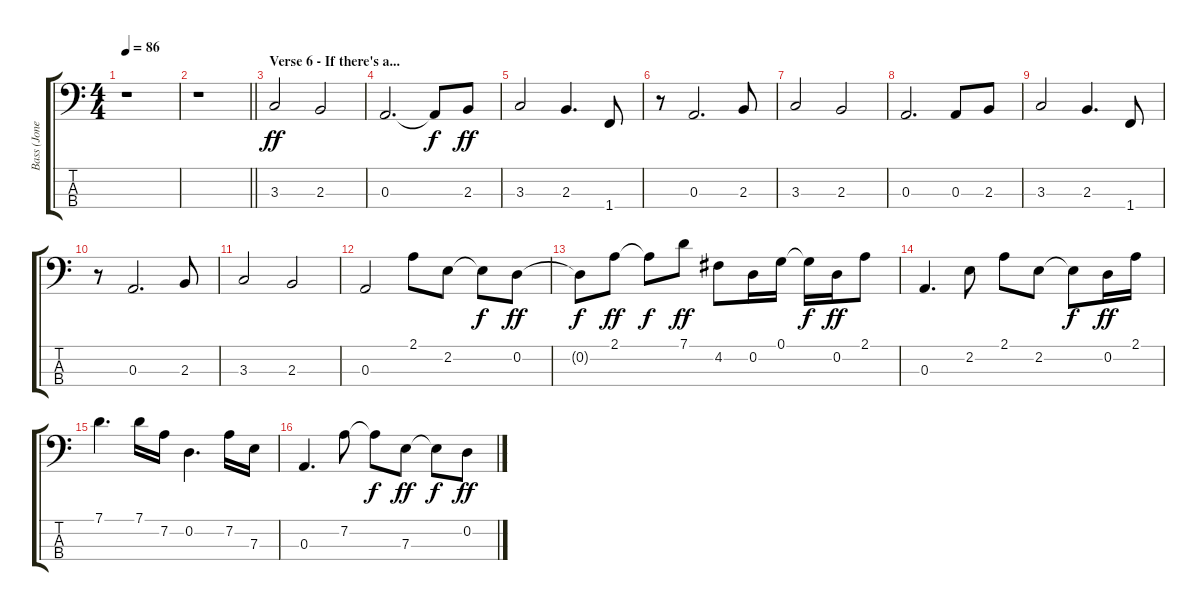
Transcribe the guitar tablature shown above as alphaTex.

\track ("Bass (Jones)" "Bass (Jone") {instrument electricbassfinger}
\staff {score tabs}
\tuning (G2 D2 A1 E1) {hide}
\ts (4 4)
\tempo 86
\clef f4
\ks c
r.1{dy ff} |
\barLineRight lightlight
r.1 |
\section ("" "Verse 6 - If there's a...")
3.3.2 2.3.2 |
0.3.2{d} 0.3{t}.8{dy f} 2.3.8{dy ff} |
3.3.2 2.3.4{d} 1.4.8 |
r.8 0.3.2{d} 2.3.8 |
3.3.2 2.3.2 |
0.3.2{d} 0.3.8 2.3.8 |
3.3.2 2.3.4{d} 1.4.8 |
r.8 0.3.2{d} 2.3.8 |
3.3.2 2.3.2 |
0.3.2 2.1.8 2.2.8 2.2{t}.8{dy f} 0.2.8{dy ff} |
0.2{t}.8{dy f} 2.1.8{dy ff} 2.1{t}.8{dy f} 7.1.8{dy ff} 4.2.8 0.2.16 0.1.16 0.1{t}.16{dy f} 0.2.16{dy ff} 2.1.8 |
0.3.4{d} 2.2.8 2.1.8 2.2.8 2.2{t}.8{dy f} 0.2.16{dy ff} 2.1.16 |
7.1.4{d} 7.1.16 7.2.16 0.2.4{d} 7.2.16 7.3.16 |
0.3.4{d} 7.2.8 7.2{t}.8{dy f} 7.3.8{dy ff} 7.3{t}.8{dy f} 0.2.8{dy ff}
